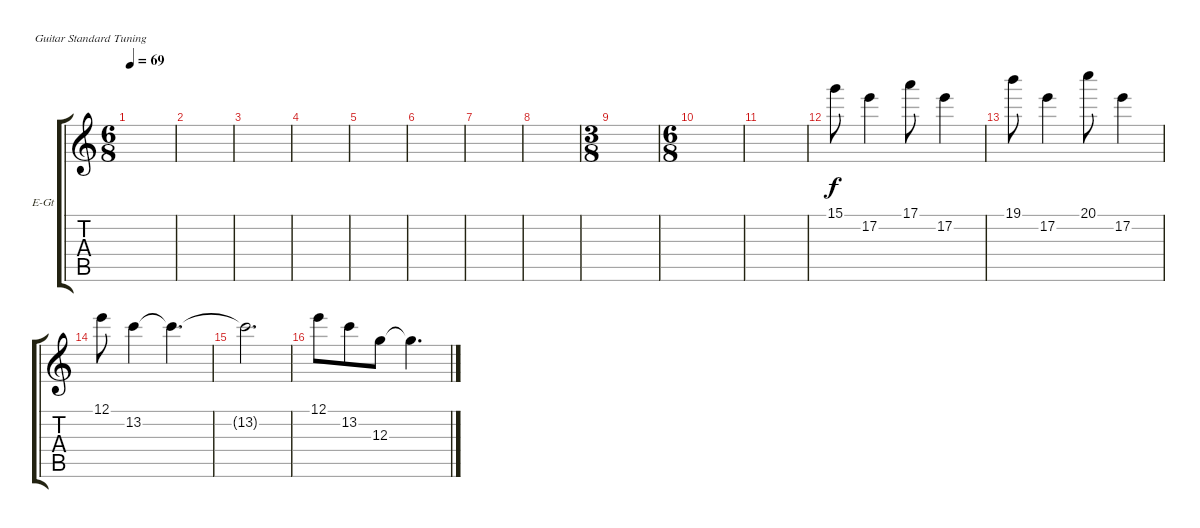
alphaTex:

\defaultSystemsLayout 4
\bracketExtendMode groupsimilarinstruments
\firstSystemTrackNameOrientation horizontal
\otherSystemsTrackNameOrientation horizontal
\track ("Соло-Гитара" "E-Gt") {instrument electricguitarclean}
\staff {score tabs}
\tuning (E4 B3 G3 D3 A2 E2)
\ts (6 8)
\tempo 69
\clef g2
\ks c
|
|
|
|
|
|
|
|
\ts (3 8)
|
\ts (6 8)
|
|
15.1.8 17.2.4 17.1.8 17.2.4 |
19.1.8 17.2.4 20.1.8 17.2.4 |
12.1.8 13.2.4 13.2{t}.4{d} |
13.2{t}.2{d} |
12.1.8 13.2.8 12.3.8 12.3{t}.4{d}
